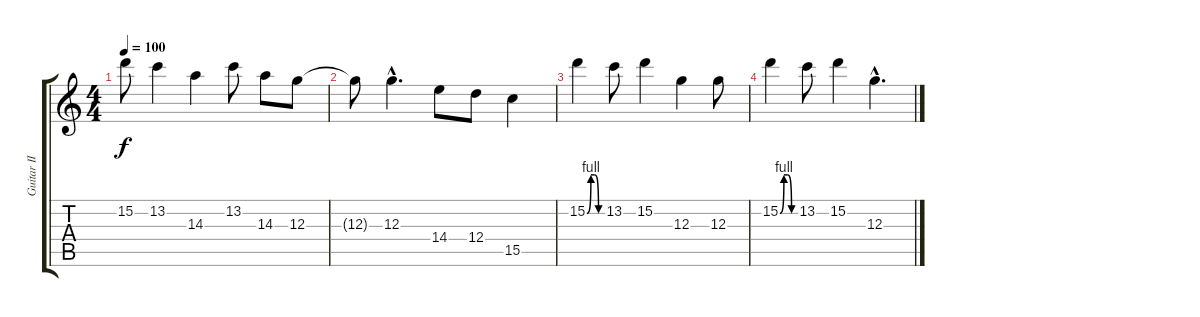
\track ("Guitar II" "Guitar II") {instrument distortionguitar}
\staff {score tabs}
\tuning (E4 B3 G3 D3 A2 E2) {hide}
\ts (4 4)
\tempo 100
\clef g2
\ks c
15.2{t}.8{dy f} 13.2.4 14.3.4 13.2.8 14.3.8 12.3.8 |
12.3{t}.8 12.3{hac}.4{d} 14.4.8 12.4.8 15.5.4 |
15.2{be (custom 0 0 15 4 30 4 45 0 60 0)}.4{volume 0} 13.2.8 15.2.4 12.3.4 12.3.8 |
15.2{be (custom 0 0 15 4 30 4 45 0 60 0)}.4 13.2.8 15.2.4 12.3{hac}.4{d}
